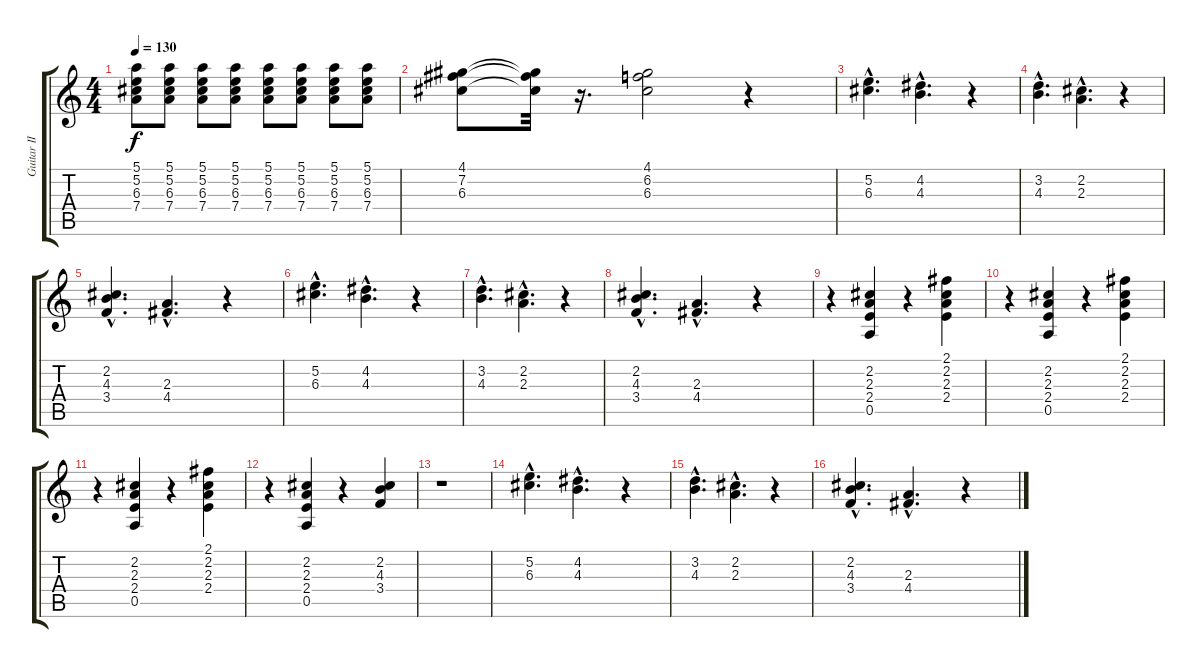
\track ("Guitar II" "Guitar II") {instrument electricguitarmuted}
\staff {score tabs}
\tuning (E4 B3 G3 D3 A2 E2) {hide}
\ts (4 4)
\tempo 130
\clef g2
\ks c
(5.1 5.2 6.3 7.4).8{dy f} (5.1 5.2 6.3 7.4).8 (5.1 5.2 6.3 7.4).8 (5.1 5.2 6.3 7.4).8 (5.1 5.2 6.3 7.4).8 (5.1 5.2 6.3 7.4).8 (5.1 5.2 6.3 7.4).8 (5.1 5.2 6.3 7.4).8 |
(4.1 7.2 6.3).8 (4.1{t} 7.2{t} 6.3{t}).32 r.16{d} (4.1 6.2 6.3).2 r.4 |
(5.2{hac} 6.3{hac}).4{d volume 12} (4.2{hac} 4.3{hac}).4{d} r.4 |
(3.2{hac} 4.3{hac}).4{d} (2.2{hac} 2.3{hac}).4{d} r.4 |
(2.2{hac} 4.3{hac} 3.4{hac}).4{d} (2.3{hac} 4.4{hac}).4{d} r.4 |
(5.2{hac} 6.3{hac}).4{d} (4.2{hac} 4.3{hac}).4{d} r.4 |
(3.2{hac} 4.3{hac}).4{d} (2.2{hac} 2.3{hac}).4{d} r.4 |
(2.2{hac} 4.3{hac} 3.4{hac}).4{d} (2.3{hac} 4.4{hac}).4{d} r.4 |
r.4 (2.2 2.3 2.4 0.5).4 r.4 (2.1 2.2 2.3 2.4).4 |
r.4 (2.2 2.3 2.4 0.5).4 r.4 (2.1 2.2 2.3 2.4).4 |
r.4 (2.2 2.3 2.4 0.5).4 r.4 (2.1 2.2 2.3 2.4).4 |
r.4 (2.2 2.3 2.4 0.5).4 r.4 (2.2 4.3 3.4).4 |
r.1 |
(5.2{hac} 6.3{hac}).4{d} (4.2{hac} 4.3{hac}).4{d} r.4 |
(3.2{hac} 4.3{hac}).4{d} (2.2{hac} 2.3{hac}).4{d} r.4 |
(2.2{hac} 4.3{hac} 3.4{hac}).4{d} (2.3{hac} 4.4{hac}).4{d} r.4
